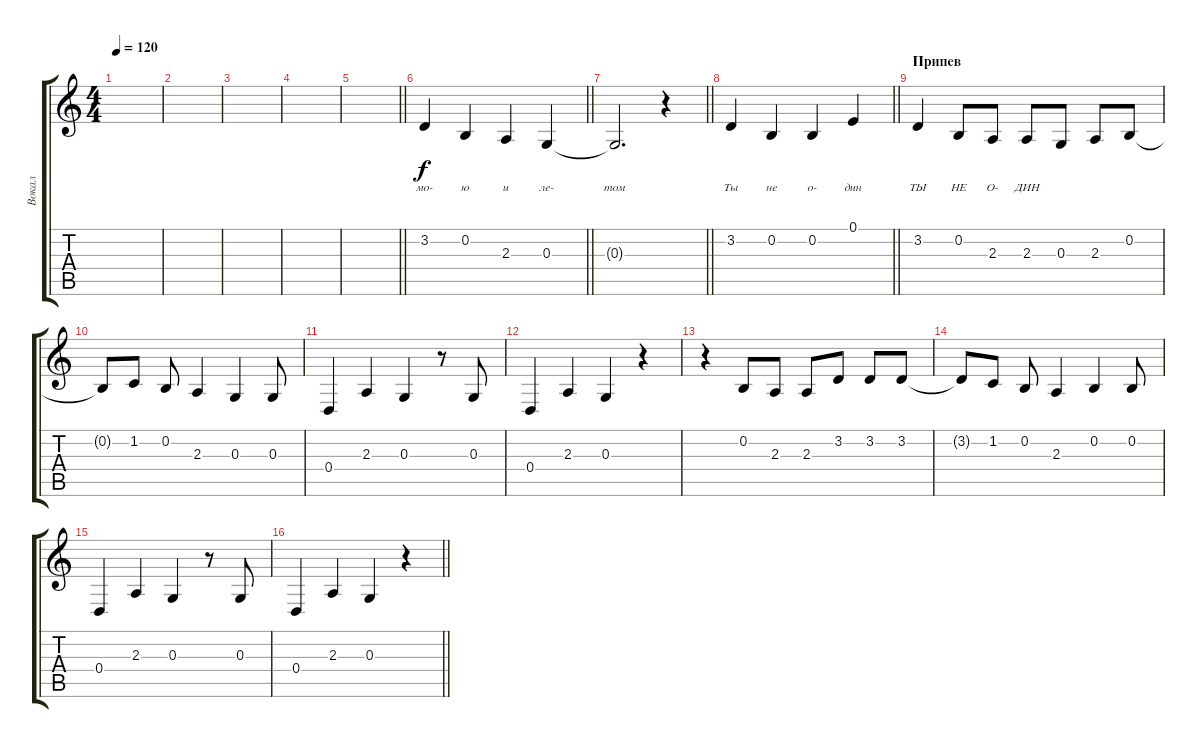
\track ("Вокал" "Вокал") {instrument lead8bassandlead}
\staff {score tabs}
\tuning (E4 B3 G3 D3 A2 E2) {hide}
\ts (4 4)
\tempo 120
\clef g2
\ks c
|
|
|
|
\barLineRight lightlight
|
\barLineRight lightlight
3.2.4{lyrics (0 "мо-") lyrics (1 "") lyrics (2 "") lyrics (3 "") lyrics (4 "")} 0.2.4{lyrics (0 "ю") lyrics (1 "") lyrics (2 "") lyrics (3 "") lyrics (4 "")} 2.3.4{lyrics (0 "и") lyrics (1 "") lyrics (2 "") lyrics (3 "") lyrics (4 "")} 0.3.4{lyrics (0 "ле-") lyrics (1 "") lyrics (2 "") lyrics (3 "") lyrics (4 "")} |
\barLineRight lightlight
0.3{t}.2{d lyrics (0 "том") lyrics (1 "") lyrics (2 "") lyrics (3 "") lyrics (4 "")} r.4 |
\barLineRight lightlight
3.2.4{lyrics (0 "Ты") lyrics (1 "") lyrics (2 "") lyrics (3 "") lyrics (4 "")} 0.2.4{lyrics (0 "не") lyrics (1 "") lyrics (2 "") lyrics (3 "") lyrics (4 "")} 0.2.4{lyrics (0 "о-") lyrics (1 "") lyrics (2 "") lyrics (3 "") lyrics (4 "")} 0.1.4{lyrics (0 "дин") lyrics (1 "") lyrics (2 "") lyrics (3 "") lyrics (4 "")} |
\section ("" "Припев")
3.2.4{lyrics (0 "ТЫ") lyrics (1 "") lyrics (2 "") lyrics (3 "") lyrics (4 "")} 0.2.8{lyrics (0 "НЕ") lyrics (1 "") lyrics (2 "") lyrics (3 "") lyrics (4 "")} 2.3.8{lyrics (0 "О-") lyrics (1 "") lyrics (2 "") lyrics (3 "") lyrics (4 "")} 2.3.8{lyrics (0 "ДИН") lyrics (1 "") lyrics (2 "") lyrics (3 "") lyrics (4 "")} 0.3.8 2.3.8 0.2.8 |
0.2{t}.8 1.2.8 0.2.8 2.3.4 0.3.4 0.3.8 |
0.4.4 2.3.4 0.3.4 r.8 0.3.8 |
0.4.4 2.3.4 0.3.4 r.4 |
r.4 0.2.8 2.3.8 2.3.8 3.2.8 3.2.8 3.2.8 |
3.2{t}.8 1.2.8 0.2.8 2.3.4 0.2.4 0.2.8 |
0.4.4 2.3.4 0.3.4 r.8 0.3.8 |
\barLineRight lightlight
0.4.4 2.3.4 0.3.4 r.4
